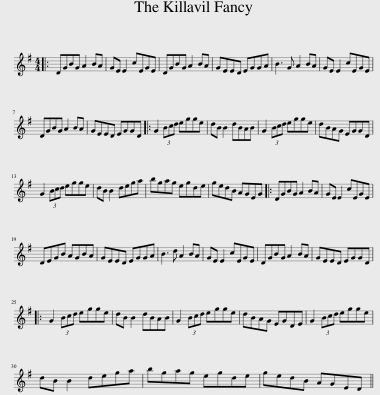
X:1
L:1/8
M:4/4
I:linebreak $
K:G
V:1 treble
V:1
|: DGBG A2 BA | GE E2 cEGE | DGBG A2 BA | GEED EGGA | B3 G A2 BA | %5
 GE E2 cEGE |$ DGBG A2 BA | GEED EGGD |: G2 (3Bcd egge | dB B2 dBAB | %10
 G2 (3Bcd egge | dBAG EGGD |$ G2 (3Bcd egge | dB B2 dega | bgag egde | %15
 gedB AGEG |: DGBG A2 BA | GE E2 cEGE |$ DEGB AGBA | GEED EGGA | %20
 B3 d A2 BA | GE E2 cEGE | DGBG A2 BA | GEED EGGD |:$ G2 (3Bcd egge | %25
 dB B2 dBAB | G2 (3Bcd egge | dBAG EGDE | G2 (3Bcd egge |$ dB B2 dega | %30
 bgag egde | gedB AGED || %32
